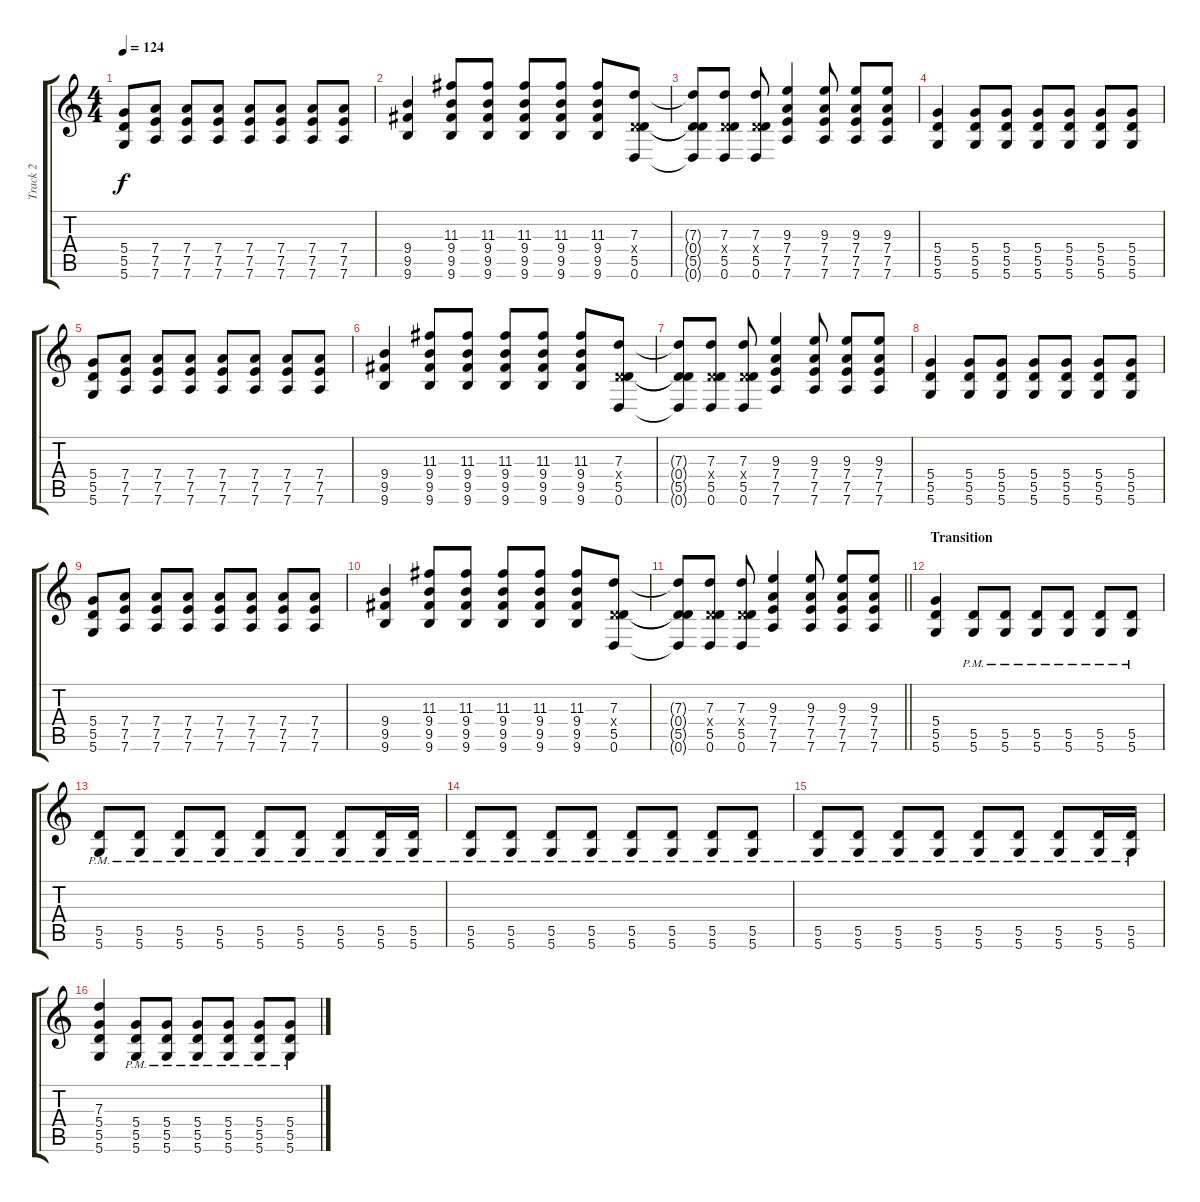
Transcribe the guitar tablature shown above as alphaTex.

\track ("Track 2" "Track 2") {instrument overdrivenguitar}
\staff {score tabs}
\tuning (E4 B3 G3 D3 A2 D2) {hide}
\ts (4 4)
\tempo 124
\clef g2
\ks c
(5.4 5.5 5.6).8{dy f} (7.4 7.5 7.6).8 (7.4 7.5 7.6).8 (7.4 7.5 7.6).8 (7.4 7.5 7.6).8 (7.4 7.5 7.6).8 (7.4 7.5 7.6).8 (7.4 7.5 7.6).8 |
(9.4 9.5 9.6).4 (11.3 9.4 9.5 9.6).8 (11.3 9.4 9.5 9.6).8 (11.3 9.4 9.5 9.6).8 (11.3 9.4 9.5 9.6).8 (11.3 9.4 9.5 9.6).8 (7.3 0.4{x} 5.5 0.6).8 |
(7.3{t} 0.4{t} 5.5{t} 0.6{t}).8 (7.3 0.4{x} 5.5 0.6).8 (7.3 0.4{x} 5.5 0.6).8 (9.3 7.4 7.5 7.6).4 (9.3 7.4 7.5 7.6).8 (9.3 7.4 7.5 7.6).8 (9.3 7.4 7.5 7.6).8 |
(5.4 5.5 5.6).4 (5.4 5.5 5.6).8 (5.4 5.5 5.6).8 (5.4 5.5 5.6).8 (5.4 5.5 5.6).8 (5.4 5.5 5.6).8 (5.4 5.5 5.6).8 |
(5.4 5.5 5.6).8 (7.4 7.5 7.6).8 (7.4 7.5 7.6).8 (7.4 7.5 7.6).8 (7.4 7.5 7.6).8 (7.4 7.5 7.6).8 (7.4 7.5 7.6).8 (7.4 7.5 7.6).8 |
(9.4 9.5 9.6).4 (11.3 9.4 9.5 9.6).8 (11.3 9.4 9.5 9.6).8 (11.3 9.4 9.5 9.6).8 (11.3 9.4 9.5 9.6).8 (11.3 9.4 9.5 9.6).8 (7.3 0.4{x} 5.5 0.6).8 |
(7.3{t} 0.4{t} 5.5{t} 0.6{t}).8 (7.3 0.4{x} 5.5 0.6).8 (7.3 0.4{x} 5.5 0.6).8 (9.3 7.4 7.5 7.6).4 (9.3 7.4 7.5 7.6).8 (9.3 7.4 7.5 7.6).8 (9.3 7.4 7.5 7.6).8 |
(5.4 5.5 5.6).4 (5.4 5.5 5.6).8 (5.4 5.5 5.6).8 (5.4 5.5 5.6).8 (5.4 5.5 5.6).8 (5.4 5.5 5.6).8 (5.4 5.5 5.6).8 |
(5.4 5.5 5.6).8 (7.4 7.5 7.6).8 (7.4 7.5 7.6).8 (7.4 7.5 7.6).8 (7.4 7.5 7.6).8 (7.4 7.5 7.6).8 (7.4 7.5 7.6).8 (7.4 7.5 7.6).8 |
(9.4 9.5 9.6).4 (11.3 9.4 9.5 9.6).8 (11.3 9.4 9.5 9.6).8 (11.3 9.4 9.5 9.6).8 (11.3 9.4 9.5 9.6).8 (11.3 9.4 9.5 9.6).8 (7.3 0.4{x} 5.5 0.6).8 |
\barLineRight lightlight
(7.3{t} 0.4{t} 5.5{t} 0.6{t}).8 (7.3 0.4{x} 5.5 0.6).8 (7.3 0.4{x} 5.5 0.6).8 (9.3 7.4 7.5 7.6).4 (9.3 7.4 7.5 7.6).8 (9.3 7.4 7.5 7.6).8 (9.3 7.4 7.5 7.6).8 |
\section ("" "Transition")
(5.4 5.5 5.6).4 (5.5{pm} 5.6{pm}).8 (5.5{pm} 5.6{pm}).8 (5.5{pm} 5.6{pm}).8 (5.5{pm} 5.6{pm}).8 (5.5{pm} 5.6{pm}).8 (5.5{pm} 5.6{pm}).8 |
(5.5{pm} 5.6{pm}).8 (5.5{pm} 5.6{pm}).8 (5.5{pm} 5.6{pm}).8 (5.5{pm} 5.6{pm}).8 (5.5{pm} 5.6{pm}).8 (5.5{pm} 5.6{pm}).8 (5.5{pm} 5.6{pm}).8 (5.5{pm} 5.6{pm}).16 (5.5{pm} 5.6{pm}).16 |
(5.5{pm} 5.6{pm}).8 (5.5{pm} 5.6{pm}).8 (5.5{pm} 5.6{pm}).8 (5.5{pm} 5.6{pm}).8 (5.5{pm} 5.6{pm}).8 (5.5{pm} 5.6{pm}).8 (5.5{pm} 5.6{pm}).8 (5.5{pm} 5.6{pm}).8 |
(5.5{pm} 5.6{pm}).8 (5.5{pm} 5.6{pm}).8 (5.5{pm} 5.6{pm}).8 (5.5{pm} 5.6{pm}).8 (5.5{pm} 5.6{pm}).8 (5.5{pm} 5.6{pm}).8 (5.5{pm} 5.6{pm}).8 (5.5{pm} 5.6{pm}).16 (5.5{pm} 5.6{pm}).16 |
(7.3 5.4 5.5 5.6).4 (5.4{pm} 5.5{pm} 5.6{pm}).8 (5.4{pm} 5.5{pm} 5.6{pm}).8 (5.4{pm} 5.5{pm} 5.6{pm}).8 (5.4{pm} 5.5{pm} 5.6{pm}).8 (5.4{pm} 5.5{pm} 5.6{pm}).8 (5.4{pm} 5.5{pm} 5.6{pm}).8
